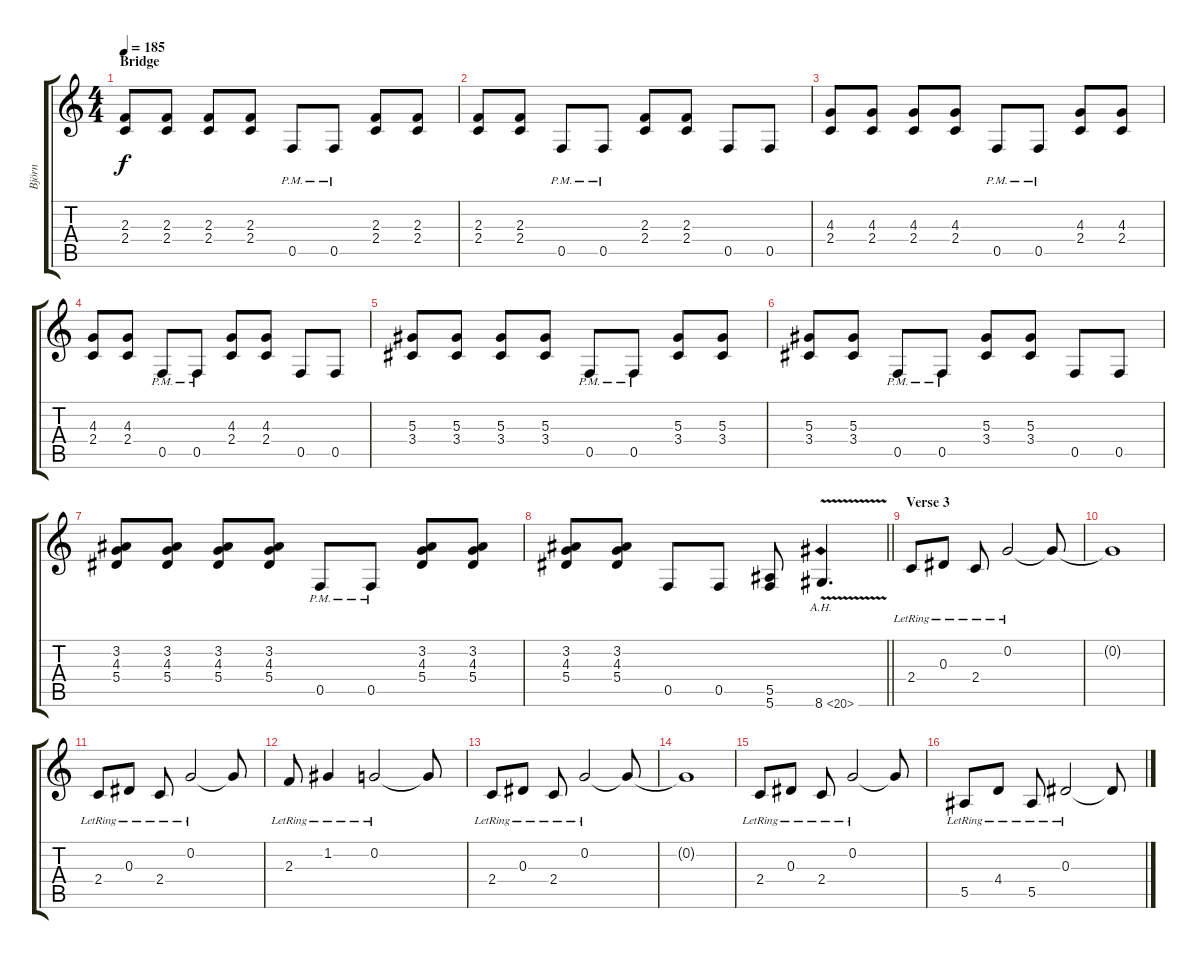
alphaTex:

\track ("Björn" "Björn") {instrument distortionguitar}
\staff {score tabs}
\tuning (C4 G3 Eb3 Bb2 F2 C2) {hide}
\ts (4 4)
\section ("" "Bridge")
\tempo 185
\clef g2
\ks c
(2.3 2.4).8{dy f} (2.3 2.4).8 (2.3 2.4).8 (2.3 2.4).8 0.5{pm}.8 0.5{pm}.8 (2.3 2.4).8 (2.3 2.4).8 |
(2.3 2.4).8 (2.3 2.4).8 0.5{pm}.8 0.5{pm}.8 (2.3 2.4).8 (2.3 2.4).8 0.5.8 0.5.8 |
(4.3 2.4).8 (4.3 2.4).8 (4.3 2.4).8 (4.3 2.4).8 0.5{pm}.8 0.5{pm}.8 (4.3 2.4).8 (4.3 2.4).8 |
(4.3 2.4).8 (4.3 2.4).8 0.5{pm}.8 0.5{pm}.8 (4.3 2.4).8 (4.3 2.4).8 0.5.8 0.5.8 |
(5.3 3.4).8 (5.3 3.4).8 (5.3 3.4).8 (5.3 3.4).8 0.5{pm}.8 0.5{pm}.8 (5.3 3.4).8 (5.3 3.4).8 |
(5.3 3.4).8 (5.3 3.4).8 0.5{pm}.8 0.5{pm}.8 (5.3 3.4).8 (5.3 3.4).8 0.5.8 0.5.8 |
(3.2 4.3 5.4).8 (3.2 4.3 5.4).8 (3.2 4.3 5.4).8 (3.2 4.3 5.4).8 0.5{pm}.8 0.5{pm}.8 (3.2 4.3 5.4).8 (3.2 4.3 5.4).8 |
\barLineRight lightlight
(3.2 4.3 5.4).8 (3.2 4.3 5.4).8 0.5.8 0.5.8 (5.5 5.6).8 8.6{ah 12 v}.4{d} |
\section ("" "Verse 3")
2.4{lr}.8 0.3{lr}.8 2.4{lr}.8 0.2{lr}.2 0.2{t}.8 |
0.2{t}.1 |
2.4{lr}.8 0.3{lr}.8 2.4{lr}.8 0.2{lr}.2 0.2{t}.8 |
2.3{lr}.8 1.2{lr}.4 0.2{lr}.2 0.2{t}.8 |
2.4{lr}.8 0.3{lr}.8 2.4{lr}.8 0.2{lr}.2 0.2{t}.8 |
0.2{t}.1 |
2.4{lr}.8 0.3{lr}.8 2.4{lr}.8 0.2{lr}.2 0.2{t}.8 |
5.5{lr}.8 4.4{lr}.8 5.5{lr}.8 0.3{lr}.2 0.3{t}.8
